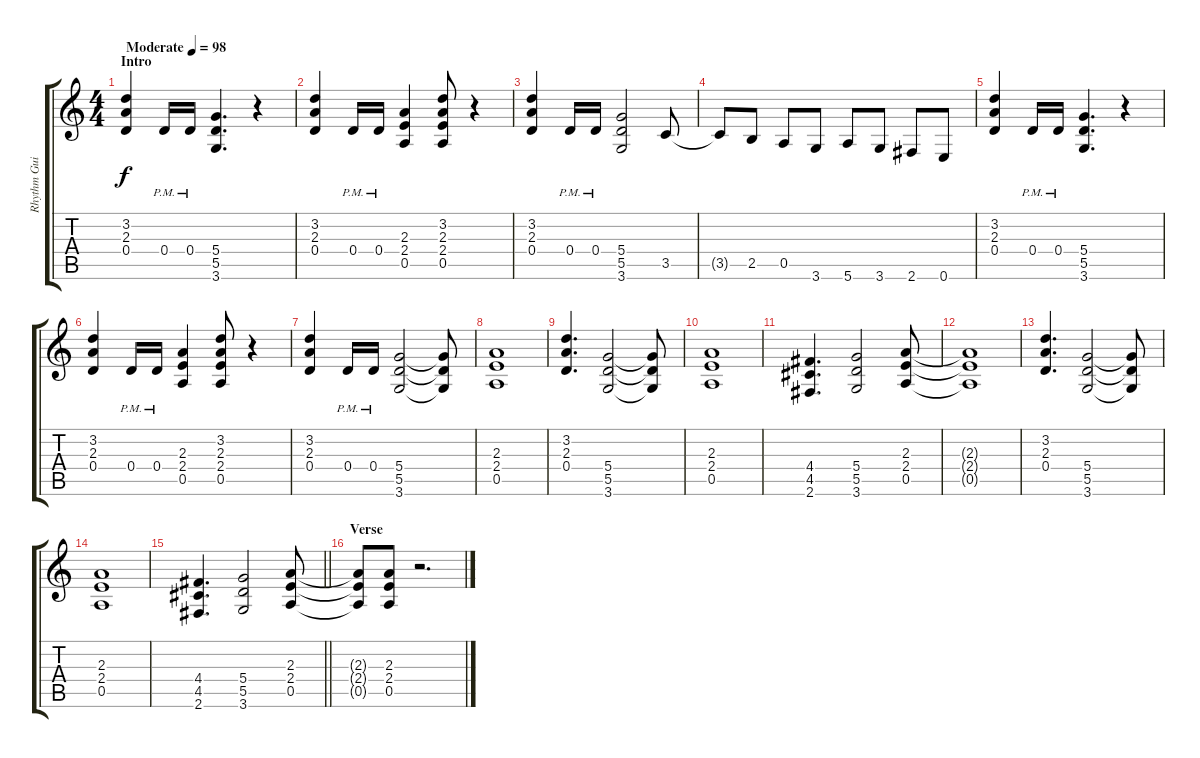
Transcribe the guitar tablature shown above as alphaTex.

\track ("Rhythm Guitar" "Rhythm Gui") {instrument overdrivenguitar}
\staff {score tabs}
\tuning (E4 B3 G3 D3 A2 E2) {hide}
\ts (4 4)
\section ("" "Intro")
\tempo (98 "Moderate")
\clef g2
\ks c
(3.2 2.3 0.4).4{dy f instrument overdrivenguitar} 0.4{pm}.16 0.4{pm}.16 (5.4 5.5 3.6).4{d} r.4 |
(3.2 2.3 0.4).4 0.4{pm}.16 0.4{pm}.16 (2.3 2.4 0.5).4 (3.2 2.3 2.4 0.5).8 r.4 |
(3.2 2.3 0.4).4 0.4{pm}.16 0.4{pm}.16 (5.4 5.5 3.6).2 3.5.8 |
3.5{t}.8 2.5.8 0.5.8 3.6.8 5.6.8 3.6.8 2.6.8 0.6.8 |
(3.2 2.3 0.4).4 0.4{pm}.16 0.4{pm}.16 (5.4 5.5 3.6).4{d} r.4 |
(3.2 2.3 0.4).4 0.4{pm}.16 0.4{pm}.16 (2.3 2.4 0.5).4 (3.2 2.3 2.4 0.5).8 r.4 |
(3.2 2.3 0.4).4 0.4{pm}.16 0.4{pm}.16 (5.4 5.5 3.6).2 (5.4{t} 5.5{t} 3.6{t}).8 |
(2.3 2.4 0.5).1 |
(3.2 2.3 0.4).4{d} (5.4 5.5 3.6).2 (5.4{t} 5.5{t} 3.6{t}).8 |
(2.3 2.4 0.5).1 |
(4.4 4.5 2.6).4{d} (5.4 5.5 3.6).2 (2.3 2.4 0.5).8 |
(2.3{t} 2.4{t} 0.5{t}).1 |
(3.2 2.3 0.4).4{d} (5.4 5.5 3.6).2 (5.4{t} 5.5{t} 3.6{t}).8 |
(2.3 2.4 0.5).1 |
\barLineRight lightlight
(4.4 4.5 2.6).4{d} (5.4 5.5 3.6).2 (2.3 2.4 0.5).8 |
\section ("" "Verse")
(2.3{t} 2.4{t} 0.5{t}).8 (2.3 2.4 0.5).8 r.2{d}
